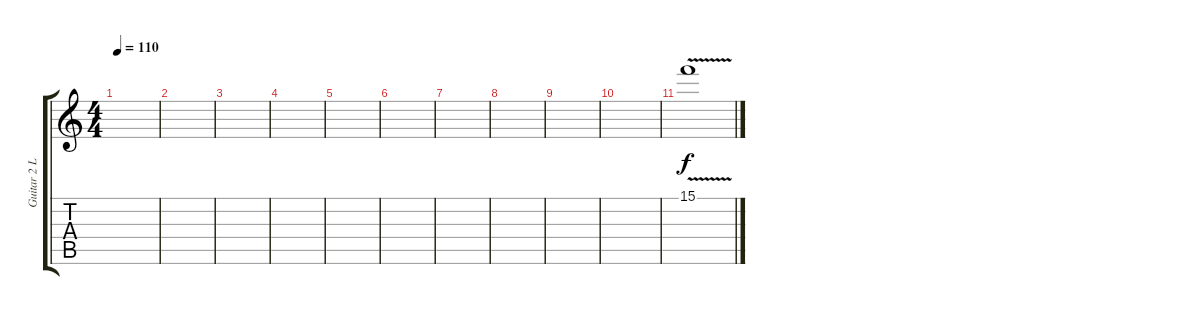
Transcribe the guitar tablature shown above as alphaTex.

\track ("Guitar 2 Lead - Harmony" "Guitar 2 L") {instrument distortionguitar}
\staff {score tabs}
\tuning (D4 A3 F3 C3 G2 D2) {hide}
\ts (4 4)
\tempo 110
\clef g2
\ks c
|
|
|
|
|
|
|
|
|
|
15.1{v}.1
